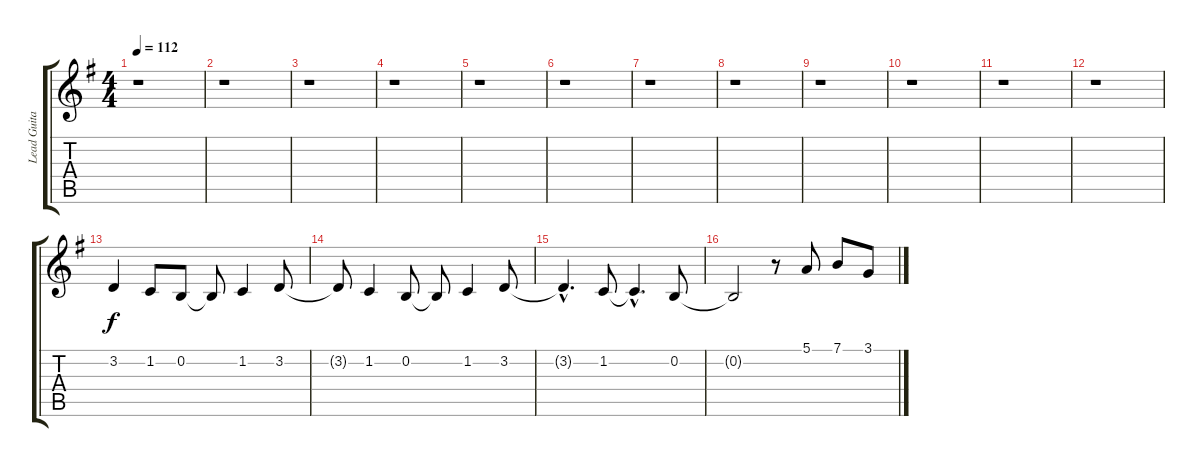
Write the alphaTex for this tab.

\track ("Lead Guitar" "Lead Guita") {instrument lead1square}
\staff {score tabs}
\tuning (E4 B3 G3 D3 A2 E2) {hide}
\ts (4 4)
\tempo 112
\clef g2
\ks g
r.1{dy f} |
r.1 |
r.1 |
r.1 |
r.1 |
r.1 |
r.1 |
r.1 |
r.1 |
r.1 |
r.1 |
r.1 |
3.2.4 1.2.8 0.2.8 0.2{t}.8 1.2.4 3.2.8 |
3.2{t}.8 1.2.4 0.2.8 0.2{t}.8 1.2.4 3.2.8 |
3.2{hac t}.4{d} 1.2.8 1.2{hac t}.4{d} 0.2.8 |
0.2{t}.2 r.8 5.1.8 7.1.8 3.1.8
